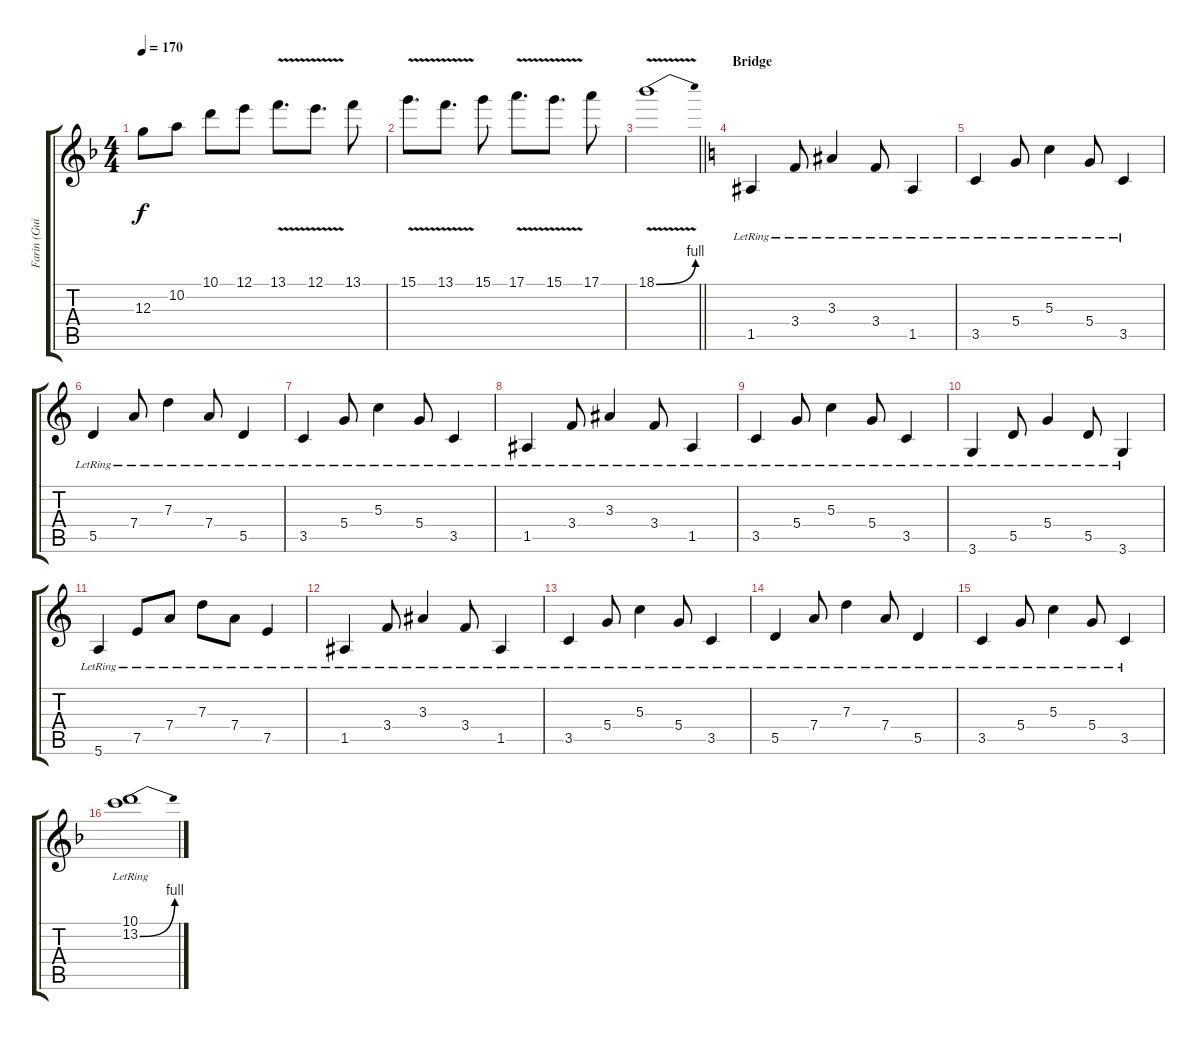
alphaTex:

\track ("Farin (Guitar)" "Farin (Gui") {instrument distortionguitar}
\staff {score tabs}
\tuning (E4 B3 G3 D3 A2 E2) {hide}
\ts (4 4)
\tempo 170
\clef g2
\ks f
12.3{t}.8{dy f} 10.2.8 10.1.8 12.1.8 13.1{v}.8{d} 12.1{v}.8{d} 13.1.8 |
15.1{v}.8{d} 13.1{v}.8{d} 15.1.8 17.1{v}.8{d} 15.1{v}.8{d} 17.1.8 |
\barLineRight lightlight
18.1{be (bend 0 0 60 4) v}.1 |
\section ("" "Bridge")
\ks c
1.5{lr}.4{instrument electricguitarclean} 3.4{lr}.8 3.3{lr}.4 3.4{lr}.8 1.5{lr}.4 |
3.5{lr}.4 5.4{lr}.8 5.3{lr}.4 5.4{lr}.8 3.5{lr}.4 |
5.5{lr}.4 7.4{lr}.8 7.3{lr}.4 7.4{lr}.8 5.5{lr}.4 |
3.5{lr}.4 5.4{lr}.8 5.3{lr}.4 5.4{lr}.8 3.5{lr}.4 |
1.5{lr}.4 3.4{lr}.8 3.3{lr}.4 3.4{lr}.8 1.5{lr}.4 |
3.5{lr}.4 5.4{lr}.8 5.3{lr}.4 5.4{lr}.8 3.5{lr}.4 |
3.6{lr}.4 5.5{lr}.8 5.4{lr}.4 5.5{lr}.8 3.6{lr}.4 |
5.6{lr}.4 7.5{lr}.8 7.4{lr}.8 7.3{lr}.8 7.4{lr}.8 7.5{lr}.4 |
1.5{lr}.4 3.4{lr}.8 3.3{lr}.4 3.4{lr}.8 1.5{lr}.4 |
3.5{lr}.4 5.4{lr}.8 5.3{lr}.4 5.4{lr}.8 3.5{lr}.4 |
5.5{lr}.4 7.4{lr}.8 7.3{lr}.4 7.4{lr}.8 5.5{lr}.4 |
3.5{lr}.4 5.4{lr}.8 5.3{lr}.4 5.4{lr}.8 3.5{lr}.4 |
\ks f
(10.1{lr} 13.2{be (bend 0 0 60 4) lr}).1{volume 11 instrument distortionguitar}
